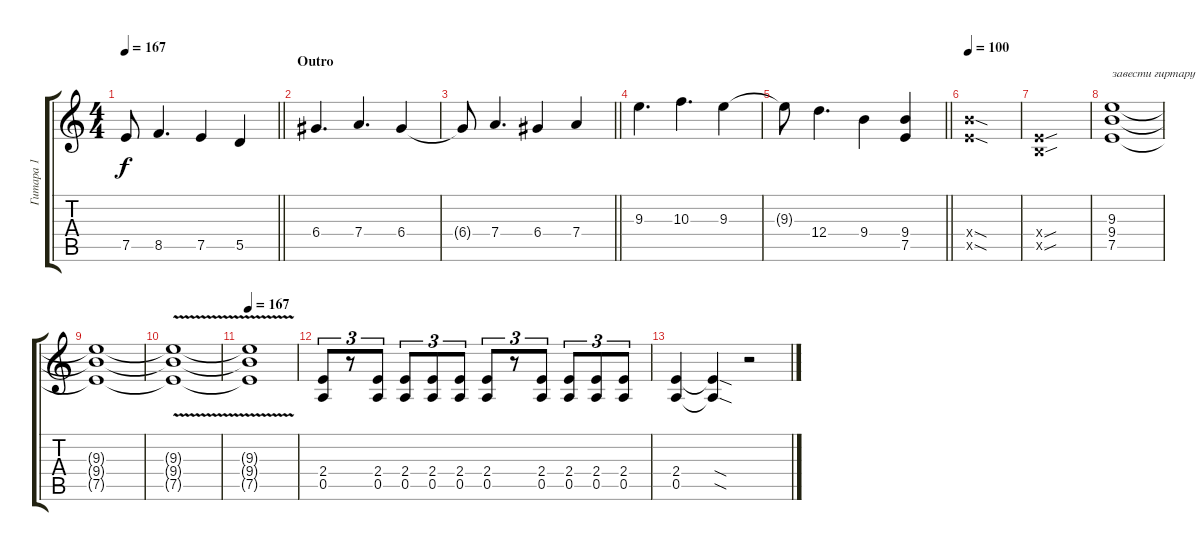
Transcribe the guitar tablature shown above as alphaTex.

\track ("Гитара 1" "Гитара 1") {instrument distortionguitar}
\staff {score tabs}
\tuning (E4 B3 G3 D3 A2 E2) {hide}
\ts (4 4)
\tempo 167
\clef g2
\barLineRight lightlight
\ks aminor
7.5{t}.8{dy f} 8.5.4{d} 7.5.4 5.5.4 |
\section ("" "Outro")
6.4.4{d} 7.4.4{d} 6.4.4 |
\barLineRight lightlight
6.4{t}.8 7.4.4{d} 6.4.4 7.4.4 |
9.3.4{d} 10.3.4{d} 9.3.4 |
\barLineRight lightlight
9.3{t}.8 12.4.4{d} 9.4.4 (9.4 7.5).4 |
\tempo 100
(9.4{sod x} 7.5{sod x}).1 |
(2.4{sou x} 2.5{sou x}).1 |
(9.3 9.4 7.5).1{txt "завести гиртару"} |
(9.3{t} 9.4{t} 7.5{t}).1 |
(9.3{v t} 9.4{t} 7.5{t}).1 |
\tempo 167
(9.3{t} 9.4{t} 7.5{t}).1 |
(2.4 0.5).8{tu (3 2)} r.8{tu (3 2)} (2.4 0.5).8{tu (3 2)} (2.4 0.5).8{tu (3 2)} (2.4 0.5).8{tu (3 2)} (2.4 0.5).8{tu (3 2)} (2.4 0.5).8{tu (3 2)} r.8{tu (3 2)} (2.4 0.5).8{tu (3 2)} (2.4 0.5).8{tu (3 2)} (2.4 0.5).8{tu (3 2)} (2.4 0.5).8{tu (3 2)} |
(2.4 0.5).4 (2.4{sod t} 0.5{sod t}).4 r.2
